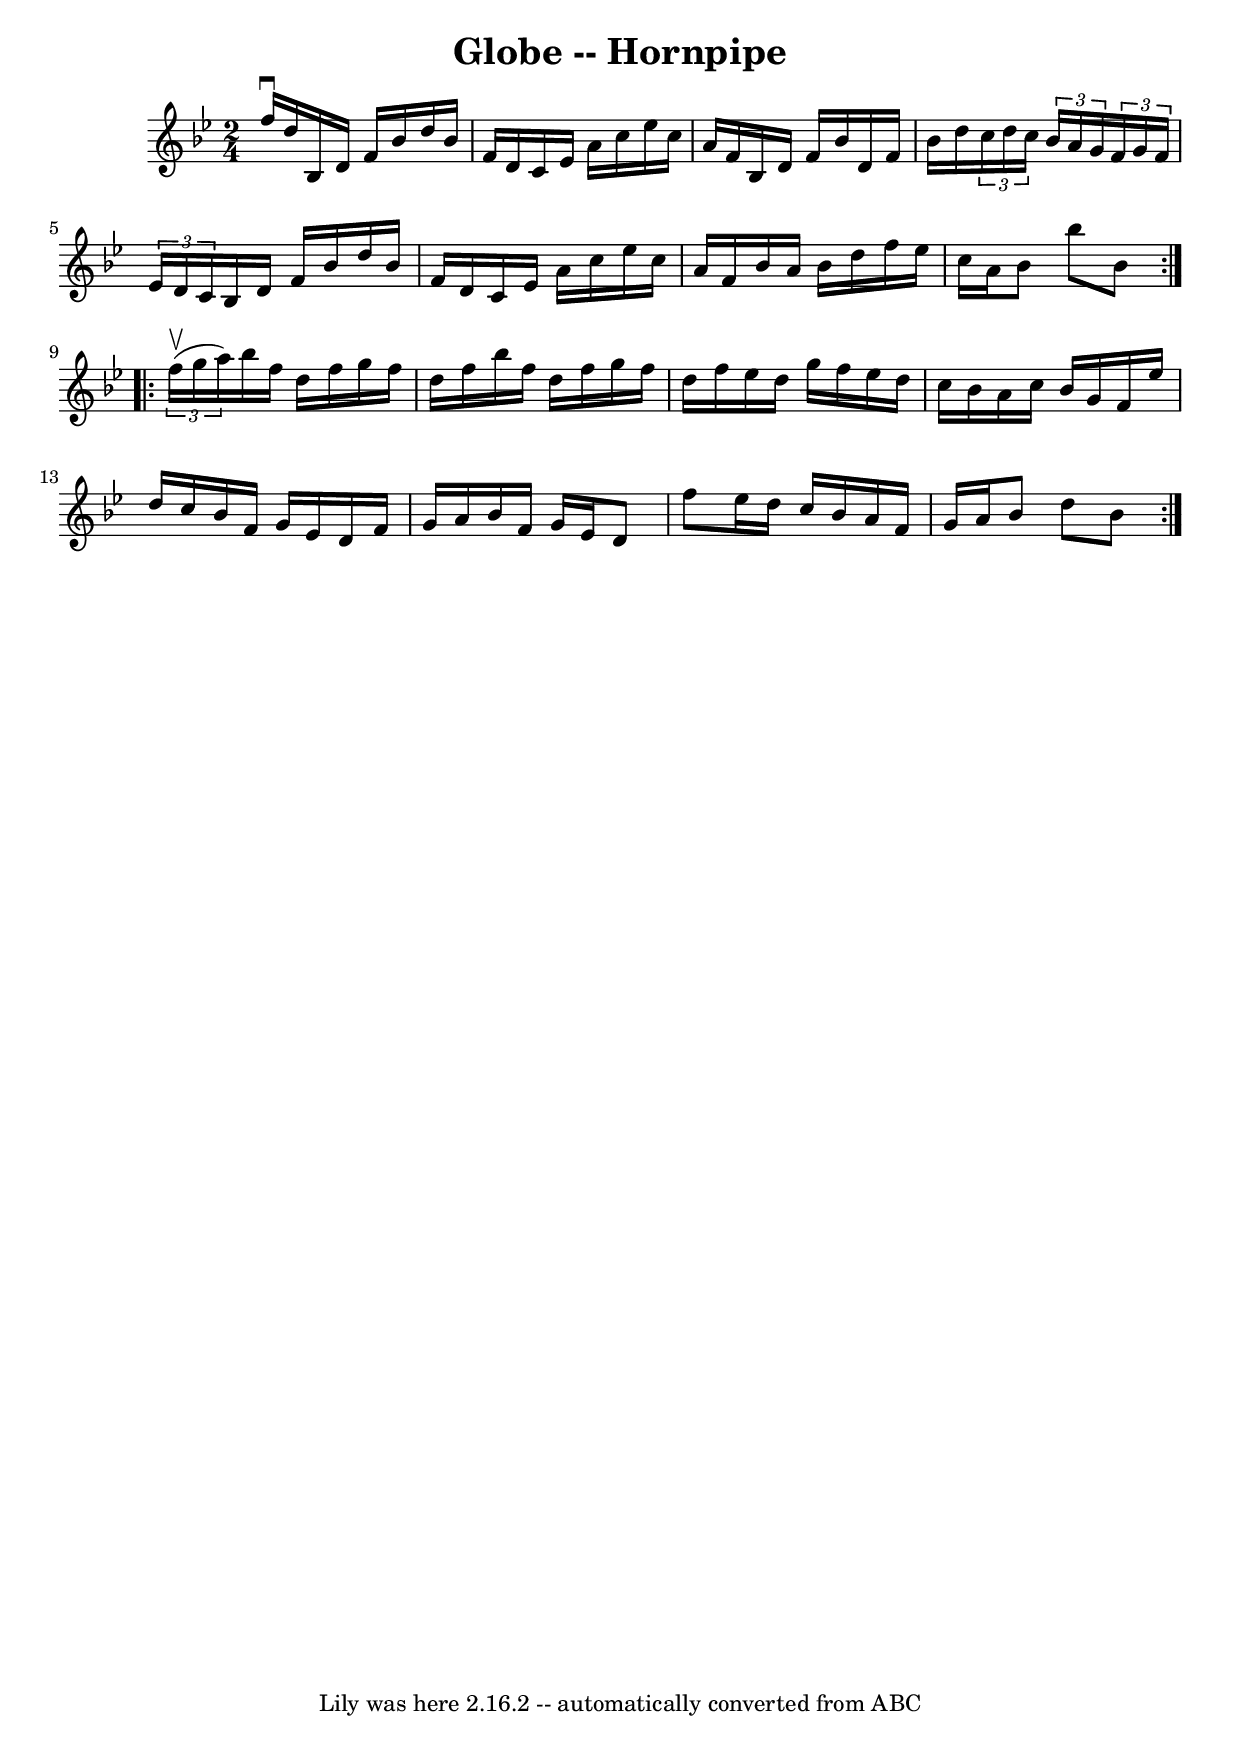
\version "2.16.2"
\include "Mammoth.ily"
\header {
  %% book = "Cole's 1000 Fiddle Tunes"
 crossRefNumber = "1"
 footnotes = ""
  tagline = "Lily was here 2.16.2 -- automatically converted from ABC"
  title = "Globe -- Hornpipe"

}
voicedefault =  {



  \repeat volta 2 {

    \time 2/4      \key bf \major f''16^\downbow d''16   |
 bf16 d'16 f'16 bf'16 d''16 bf'16 f'16 d'16   |
 c'16 ef'16 a'16 c''16 ef''16 c''16 a'16 f'16   |
 bf16 d'16 f'16 bf'16 d'16 f'16 bf'16 d''16   |
    \times 2/3 {   
 c''16 d''16 c''16  
    }   \times 2/3 { bf'16 a'16 g'16  
		   }   
    \times 2/3 { f'16 g'16 f'16  
	       }   \times 2/3 { ef'16 d'16 c'16  
 			      }  |
 bf16 d'16 f'16 bf'16 d''16 bf'16 f'16 d'16   |
 c'16 ef'16 a'16 c''16 ef''16 c''16 a'16 f'16   |
 bf'16 a'16 bf'16 d''16 f''16 ef''16 c''16 a'16   |
 bf'8 bf''8 bf'8  
  }     
  \repeat volta 2 {
    
    \times 2/3 { f''16 (^\upbow g''16 a''16)  	       }  |
 bf''16 f''16 d''16 f''16 g''16 f''16 d''16 f''16   |
 bf''16 f''16 d''16 f''16 g''16 f''16 d''16 f''16   |
 ef''16 d''16 g''16 f''16 ef''16 d''16 c''16 bf'16    |
 a'16 c''16 bf'16 g'16 f'16 ef''16 d''16 c''16  |
 bf'16 f'16 g'16 ef'16 d'16 f'16 g'16 a'16   |
 bf'16 f'16 g'16 ef'16 d'8 f''8  |
 ef''16 d''16 c''16 bf'16 a'16 f'16 g'16 a'16   |
 bf'8    
 d''8 bf'8  
  }   

}

\score{
  <<

    \context Staff="default"
    {
      \voicedefault 
      
    }

  >>
  \layout {
    
  }
  \midi {
  }

}
